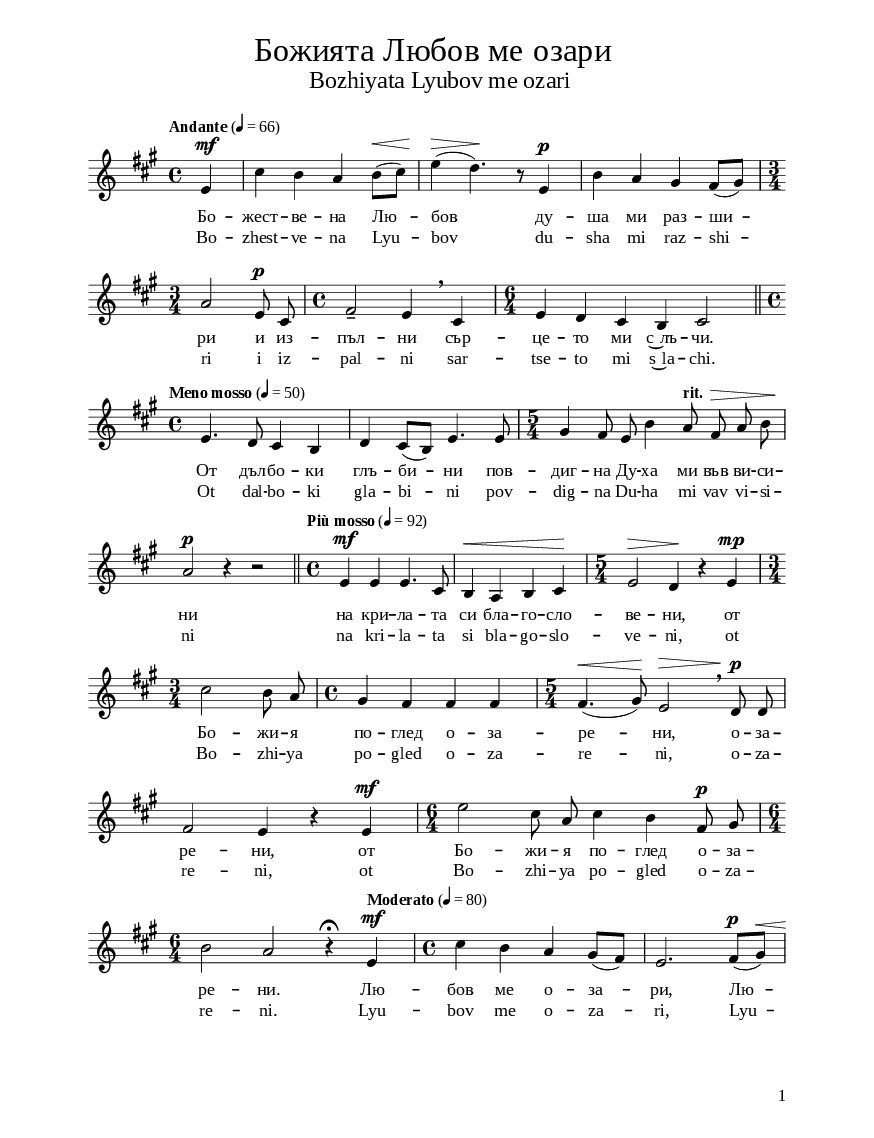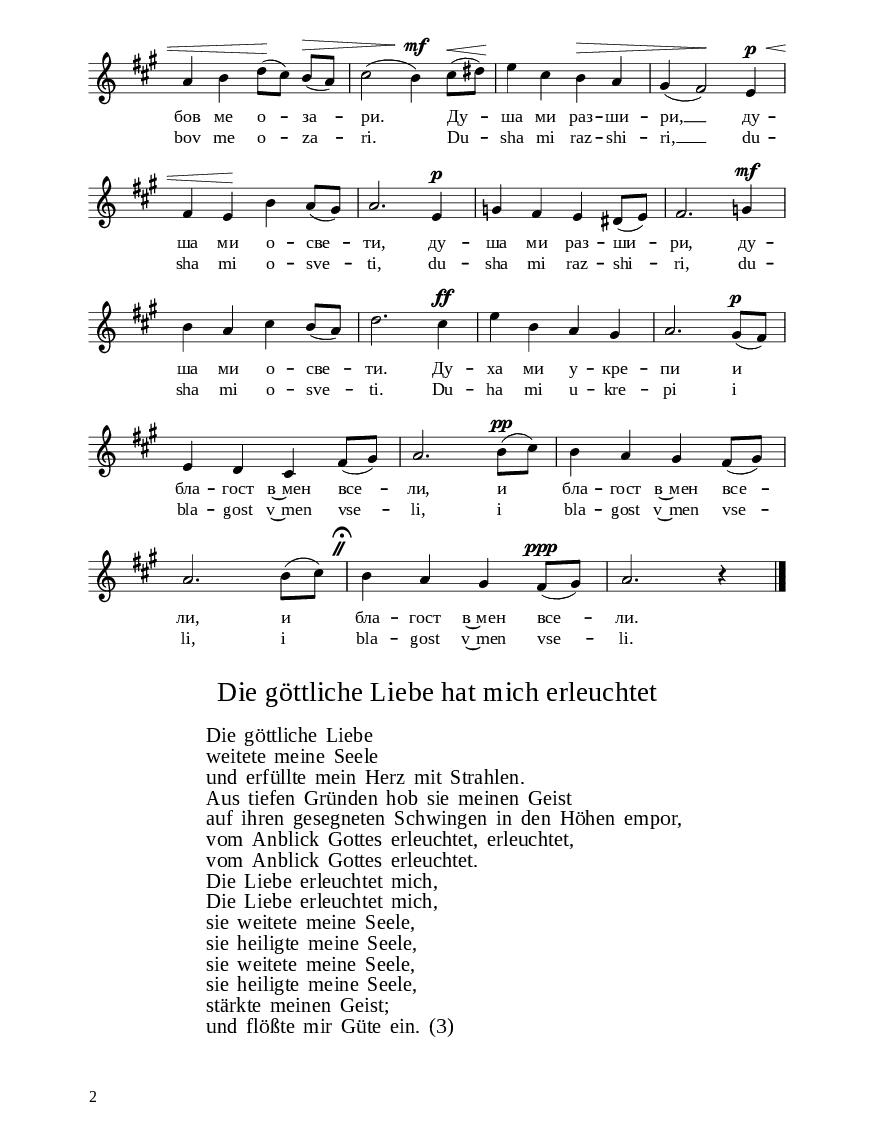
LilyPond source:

\version "2.22.1"

% include paper part and global functions
\include "include/globals.ily"

\bookpart {
  \include "include/bookpart-paper.ily"
  \score {
    \include "include/score-layout.ily"

    \new Voice \absolute {
      \clef treble
      \key a \major
      \time 4/4
      \tempoFunc "Andante" 4 "66"
      \autoBeamOff
      \partial 4
      e'4 ^\mf  | % 2
      cis''4  b'4  a'4  b'8 ( [ ^\<
      cis''8 ) ] | % 3
      e''4 ( ^\! ^\>  d''4. ) \! r8  e'4^\p | % 4
      b'4  a'4  gis'4  fis'8 ( [
      gis'8 ) ] \break| % 5
      \time 3/4  | % 5
      a'2  e'8  ^\p  cis'8   | % 6
      \time 4/4  | % 6
      fis'2 --  e'4   \breathe cis'4 | % 7
      \time 6/4  | % 7
      e'4  d'4  cis'4  b4  cis'2 \bar
      "||"
      \time 4/4  \break | % 8
      | % 8
      \tempoFunc "Meno mosso" 4 "50"
      e'4.  d'8  cis'4  b4 | % 9
      d'4  cis'8 ( [  b8 ) ]  e'4.  e'8
      |
      \time 5/4  |
      gis'4  fis'8   e'8  b'4 \tempo "rit." a'8
      fis'8 ^\>  a'8  b'8
      \break | % 11
      a'2 ^\! ^\p r4 r2 \bar "||"
      \time 4/4   | % 12
      \tempoFunc "Più mosso" 4 "92" e'4 ^\mf

      e'4
      e'4.   cis'8 | % 13
      b4 ^\<  a4  b4  cis'4 ^\!  | % 14
      \time 5/4  | % 14
      e'2 ^\>  d'4 ^\! r4  e'4 ^\mp \break | % 15
      \time 3/4  | % 15
      cis''2  b'8   a'8  | % 16
      \time 4/4  | % 16
      gis'4  fis'4  fis'4  fis'4 | % 17
      \time 5/4  | % 17
      fis'4. ( ^\<  gis'8 ) ^\!  e'2 ^\> \breathe d'8 
      ^\!  ^\p  d'8 \break | % 18
      fis'2  e'4 r4  e'4 ^\mf | % 19
      \time 6/4  | % 19
      e''2  cis''8   a'8   cis''4
      b'4  fis'8  ^\p  gis'8 | \time 6/4 \break 

      b'2  a'2 r4 ^\fermata
      \tempoFunc "Moderato" 4 "80"
      e'4
      ^\mf | % 21
      \time 4/4  | % 21
      cis''4  b'4  a'4  gis'8 ( [
      fis'8 ) ]  | % 22
      e'2.  fis'8 ( [ ^\p  gis'8 ) ] ^\< \break | % 23
      a'4  b'4  d''8 ( [ ^\!  cis''8 )
      ]  b'8 ( [ ^\>  a'8 ) ] | % 24
      cis''2 (  b'4 ) ^\! ^\mf  cis''8 ( [ ^\<
      dis''8 ) ] | % 25
      e''4 ^\!  cis''4  b'4 ^\>  a'4 | % 26
      gis'4 (  fis'2 ) ^\!  e'4 ^\p ^\< \break | % 27
      fis'4  e'4 ^\! b'4  a'8 ( [
      gis'8 ) ] | % 28
      a'2.  e'4 ^\p | % 29
      g'4  fis'4  e'4  dis'8 ( [  e'8
      ) ] |
      fis'2.  g'4 ^\mf \break | % 31
      b'4  a'4  cis''4  b'8 ( [  a'8
      ) ] | % 32
      d''2.  cis''4 ^\ff  | % 33
      e''4  b'4  a'4  gis'4 | % 34
      a'2.  gis'8 ( [ ^\p  fis'8 ) ] \break | % 35
      e'4  d'4  cis'4  fis'8 ( [  gis'8
      ) ] | % 36
      a'2.  b'8 ( [ ^\pp  cis''8 ) ]
      | % 37
      b'4  a'4  gis'4  fis'8 ( [
      gis'8 ) ] | \break % 38
      a'2.  b'8 ( [  cis''8 ) ]
      ^\markup { 
        \override #'(baseline-skip . 1.2)        
        \column {
          \line { "   " \musicglyph #"scripts.ufermata"}
          \line { "   " \musicglyph #"scripts.caesura.straight" }
        } 
      }
      | % 39
      b'4  a'4  gis'4  fis'8 ( [ ^\ppp
      gis'8 ) ] |
      a'2. r4 \bar "|."
    }

    \addlyrics {
      Бо -- жест -- ве -- на Лю -- бов
      ду -- ша ми раз -- ши -- ри
      и из -- пъл -- ни сър -- це -- то
      ми с~лъ -- чи. От дъл -- бо -- ки
      глъ -- би -- ни пов -- диг -- на
      Ду -- ха ми във ви -- си -- ни на
      кри -- ла -- та си бла -- го -- сло
      -- ве -- ни, от Бо -- жи -- я по --
      глед о -- за -- ре -- ни, о -- за
      -- ре -- ни, от Бо -- жи -- я по --
      глед о -- за -- ре -- ни. Лю -- бов
      ме о -- за -- ри, Лю -- бов
      ме о -- за -- ри.  Ду --
      ша ми раз -- ши -- ри,  __ ду --
      ша ми о -- све  -- ти, ду -- ша
      ми раз -- ши  -- ри, ду -- ша ми
      о -- све -- ти. Ду -- ха ми у --
      кре -- пи и  бла -- гост в~мен
      все -- ли, и  бла -- гост
      в~мен все -- ли, и  бла --
      гост в~мен все -- ли.}
      \addlyrics {
        Bo -- zhest -- ve -- na Lyu -- bov
        du -- sha mi raz -- shi -- ri
        i iz -- pal -- ni sar -- tse -- to
        mi s~la -- chi. Ot dal -- bo -- ki
        gla -- bi -- ni pov -- dig -- na
        Du -- ha mi vav vi -- si -- ni na
        kri -- la -- ta si bla -- go -- slo
        -- ve -- ni, ot Bo -- zhi -- ya po --
        gled o -- za -- re -- ni, o -- za
        -- re -- ni, ot Bo -- zhi -- ya po --
        gled o -- za -- re -- ni. Lyu -- bov
        me o -- za -- ri, Lyu -- bov
        me o -- za -- ri.  Du --
        sha mi raz -- shi -- ri,  __ du --
        sha mi o -- sve  -- ti, du -- sha
        mi raz -- shi  -- ri, du -- sha mi
        o -- sve -- ti. Du -- ha mi u --
        kre -- pi i  bla -- gost v~men
        vse -- li, i  bla -- gost
        v~men vse -- li, i  bla --
        gost v~men vse -- li.}


        \header {
          title = \titleFunc "Божията Любов ме озари " " Bozhiyata Lyubov me ozari"
        }

        \midi{}

      } % score



      % include foreign translation(s) of the song
      \version "2.22.1"

\markup \fill-line { \fontsize #deTitleFontSize "Die göttliche Liebe hat mich erleuchtet" }
\markup \null
\markup \null
\markup \fontsize #deCoupletFontSize {
  \hspace #10
  \override #`(baseline-skip . ,deCoupletBaselineSkip)

  \column {


    \line { " "Die göttliche Liebe   }

    \line { " "weitete meine Seele  }

    \line { " "und erfüllte mein Herz mit Strahlen.  }

    \line { " "Aus tiefen Gründen hob sie meinen Geist  }

    \line { " "auf ihren gesegneten Schwingen in den Höhen empor,   }

    \line { " "vom Anblick Gottes erleuchtet, erleuchtet,  }

    \line { " "vom Anblick Gottes erleuchtet.   }


    \line { " "Die Liebe erleuchtet mich,   }

    \line { " "Die Liebe erleuchtet mich,  }

    \line { " "sie weitete meine Seele,   }

    \line { " "sie heiligte meine Seele,   }

    \line { " "sie weitete meine Seele,   }

    \line { " "sie heiligte meine Seele,   }

    \line { " "stärkte meinen Geist;   }

    \line { " "und flößte mir Güte ein. (3)  }
  }
}


    } % bookpart

    % Più mosso
    %
